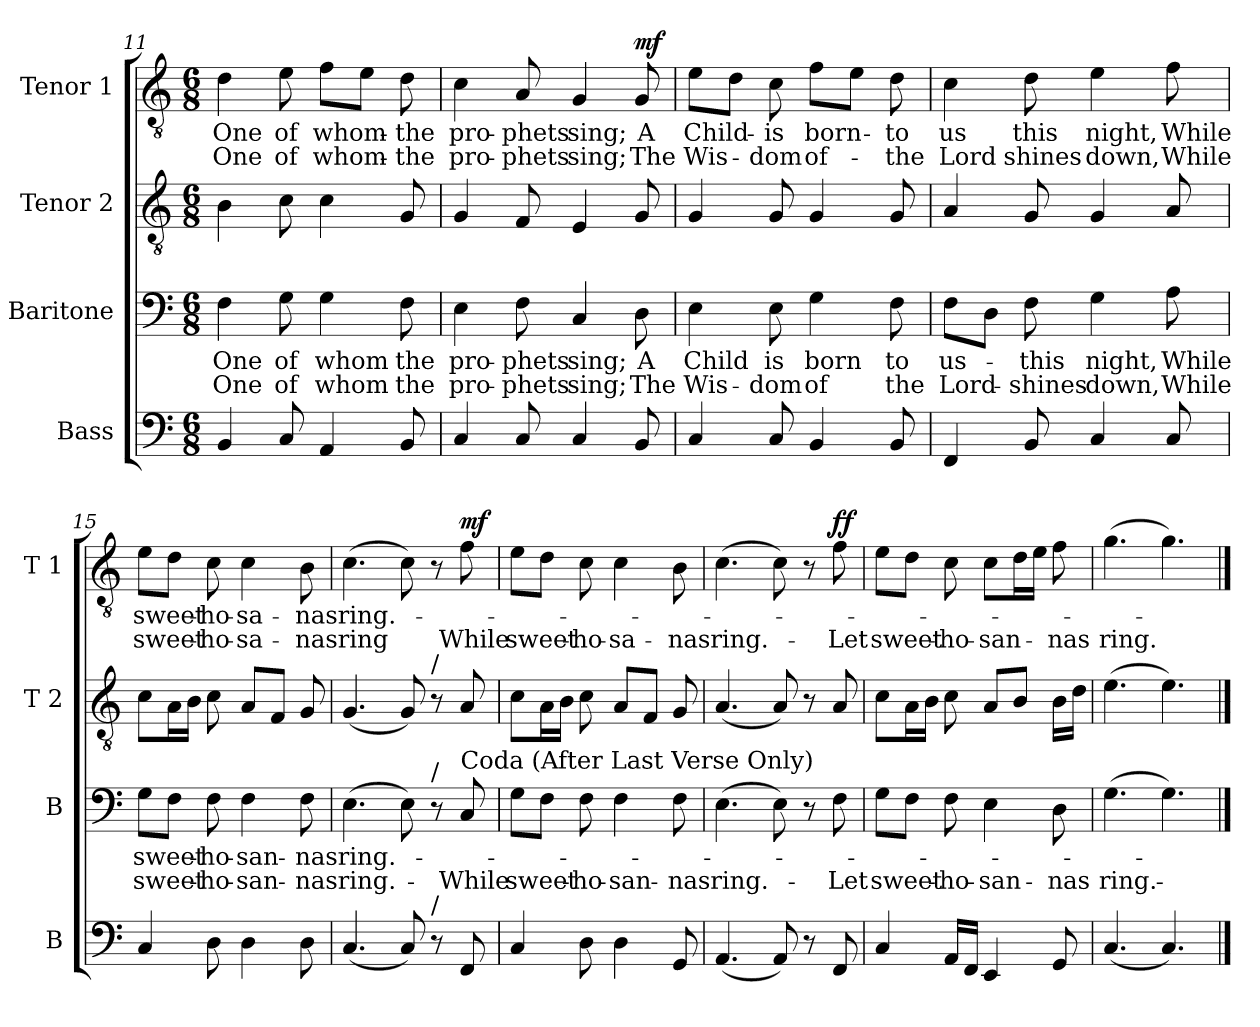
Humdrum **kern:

**kern	**kern	**text	**text	**kern	**kern	**text	**text	**dynam
*part4	*part3	*part3	*part3	*part2	*part1	*part1	*part1	*part1
*staff4	*staff3	*staff3	*staff3	*staff2	*staff1	*staff1	*staff1	*staff1
*I"Bass	*I"Baritone	*	*	*I"Tenor 2	*I"Tenor 1	*	*	*
*I'B	*I'B	*	*	*I'T 2	*I'T 1	*	*	*
*clefF4	*clefF4	*	*	*clefGv2	*clefGv2	*	*	*
*k[]	*k[]	*	*	*k[]	*k[]	*	*	*
*C:	*C:	*	*	*C:	*C:	*	*	*
*M6/8	*M6/8	*	*	*M6/8	*M6/8	*	*	*
=11	=11	=11	=11	=11	=11	=11	=11	=11
!	!	!LO:LY:b	!LO:LY:b	!	!	!LO:LY:b	!LO:LY:b	!
4BB/	4F\	One	One	4B\	4d\	One	One	.
!	!	!LO:LY:b	!LO:LY:b	!	!	!LO:LY:b	!LO:LY:b	!
8C/	8G\	of	of	8c\	8e\	of	of	.
!	!	!LO:LY:b	!LO:LY:b	!	!	!LO:LY:b	!LO:LY:b	!
4AA/	4G\	whom	whom	4c\	8f\L	whom-	whom-	.
.	.	.	.	.	8e\J	.	.	.
!	!	!LO:LY:b	!LO:LY:b	!	!	!LO:LY:b	!LO:LY:b	!
8BB/	8F\	the	the	8G/	8d\	-the	-the	.
!!LO:LB:g=z
=12	=12	=12	=12	=12	=12	=12	=12	=12
!	!	!LO:LY:b	!LO:LY:b	!	!	!LO:LY:b	!LO:LY:b	!
4C/	4E\	pro-	pro-	4G/	4c\	pro-	pro-	.
!	!	!LO:LY:b	!LO:LY:b	!	!	!LO:LY:b	!LO:LY:b	!
8C/	8F\	-phets	-phets	8F/	8A/	-phets	-phets	.
!	!	!LO:LY:b	!LO:LY:b	!	!	!LO:LY:b	!LO:LY:b	!
4C/	4C/	sing;	sing;	4E/	4G/	sing;	sing;	.
!	!	!LO:LY:b	!LO:LY:b	!	!	!LO:LY:b	!LO:LY:b	!LO:DY:a
8BB/	8D\	A	The	8G/	8G/	A	The	mf
=13	=13	=13	=13	=13	=13	=13	=13	=13
!	!	!LO:LY:b	!LO:LY:b	!	!	!LO:LY:b	!LO:LY:b	!
4C/	4E\	Child	Wis-	4G/	8e\L	Child-	Wis-	.
.	.	.	.	.	8d\J	.	.	.
!	!	!LO:LY:b	!LO:LY:b	!	!	!LO:LY:b	!LO:LY:b	!
8C/	8E\	is	-dom	8G/	8c\	-is	-dom	.
!	!	!LO:LY:b	!LO:LY:b	!	!	!LO:LY:b	!LO:LY:b	!
4BB/	4G\	born	of	4G/	8f\L	born-	of-	.
.	.	.	.	.	8e\J	.	.	.
!	!	!LO:LY:b	!LO:LY:b	!	!	!LO:LY:b	!LO:LY:b	!
8BB/	8F\	to	the	8G/	8d\	-to	-the	.
=14	=14	=14	=14	=14	=14	=14	=14	=14
!	!	!LO:LY:b	!LO:LY:b	!	!	!LO:LY:b	!LO:LY:b	!
4FF/	8F\L	us-	Lord-	4A/	4c\	us	Lord	.
.	8D\J	.	.	.	.	.	.	.
!	!	!LO:LY:b	!LO:LY:b	!	!	!LO:LY:b	!LO:LY:b	!
8BB/	8F\	-this	-shines	8G/	8d\	this	shines	.
!	!	!LO:LY:b	!LO:LY:b	!	!	!LO:LY:b	!LO:LY:b	!
4C/	4G\	night,	down,	4G/	4e\	night,	down,	.
!	!	!LO:LY:b	!LO:LY:b	!	!	!LO:LY:b	!LO:LY:b	!
8C/	8A\	While	While	8A/	8f\	While	While	.
=15	=15	=15	=15	=15	=15	=15	=15	=15
!	!	!LO:LY:b	!LO:LY:b	!	!	!LO:LY:b	!LO:LY:b	!
4C/	8G\L	sweet-	sweet-	8c\L	8e\L	sweet-	sweet-	.
.	8F\J	.	.	16A\L	8d\J	.	.	.
.	.	.	.	16B\JJ	.	.	.	.
!	!	!LO:LY:b	!LO:LY:b	!	!	!LO:LY:b	!LO:LY:b	!
8D\	8F\	-ho-	-ho-	8c\	8c\	-ho-	-ho-	.
!	!	!LO:LY:b	!LO:LY:b	!	!	!LO:LY:b	!LO:LY:b	!
4D\	4F\	-san-	-san-	8A/L	4c\	-sa-	-sa-	.
.	.	.	.	8F/J	.	.	.	.
!	!	!LO:LY:b	!LO:LY:b	!	!	!LO:LY:b	!LO:LY:b	!
8D\	8F\	-nas	-nas	8G/	8B\	-nas	-nas	.
!!LO:PB:g=z
=16	=16	=16	=16	=16	=16	=16	=16	=16
!	!	!LO:LY:b	!LO:LY:b	!	!	!LO:LY:b	!LO:LY:b	!
(<4.C/	(>4.E\	ring.-	ring.-	(<4.G/	(>4.c\	ring.-	ring	.
8C/)	8E\)	.	.	8G/)	8c\)	.	.	.
!	!	!	!	!LO:TX:a:t=/	!	!	!	!
!	!LO:TX:a:t=/	!	!	!	!	!	!	!
!LO:TX:a:t=/	!	!	!	!	!	!	!	!
8r	8r	.	.	8r	8r	.	.	.
!	!LO:TX:a:t=Coda (After Last Verse Only)	!	!	!	!	!	!	!
!	!	!	!LO:LY:b	!	!	!	!LO:LY:b	!LO:DY:a
8FF/	8C/	.	-While	8A/	8f\	.	While	mf
=17	=17	=17	=17	=17	=17	=17	=17	=17
!	!	!	!LO:LY:b	!	!	!	!LO:LY:b	!
4C/	8G\L	.	sweet-	8c\L	8e\L	.	sweet-	.
.	8F\J	.	.	16A\L	8d\J	.	.	.
.	.	.	.	16B\JJ	.	.	.	.
!	!	!	!LO:LY:b	!	!	!	!LO:LY:b	!
8D\	8F\	.	-ho-	8c\	8c\	.	-ho-	.
!	!	!	!LO:LY:b	!	!	!	!LO:LY:b	!
4D\	4F\	.	-san-	8A/L	4c\	.	-sa-	.
.	.	.	.	8F/J	.	.	.	.
!	!	!	!LO:LY:b	!	!	!	!LO:LY:b	!
8GG/	8F\	.	-nas	8G/	8B\	.	-nas	.
=18	=18	=18	=18	=18	=18	=18	=18	=18
!	!	!	!LO:LY:b	!	!	!	!LO:LY:b	!
(<4.AA/	(>4.E\	.	ring.-	(<4.A/	(>4.c\	.	ring.-	.
8AA/)	8E\)	.	.	8A/)	8c\)	.	.	.
8r	8r	.	.	8r	8r	.	.	.
!	!	!	!LO:LY:b	!	!	!	!LO:LY:b	!LO:DY:a
8FF/	8F\	.	-Let	8A/	8f\	.	-Let	ff
=19	=19	=19	=19	=19	=19	=19	=19	=19
!	!	!	!LO:LY:b	!	!	!	!LO:LY:b	!
4C/	8G\L	.	sweet-	8c\L	8e\L	.	sweet-	.
.	8F\J	.	.	16A\L	8d\J	.	.	.
.	.	.	.	16B\JJ	.	.	.	.
!	!	!	!LO:LY:b	!	!	!	!LO:LY:b	!
16AA/LL	8F\	.	-ho-	8c\	8c\	.	-ho-	.
16FF/JJ	.	.	.	.	.	.	.	.
!	!	!	!LO:LY:b	!	!	!	!LO:LY:b	!
4EE/	4E\	.	-san-	8A/L	8c\L	.	-san-	.
.	.	.	.	8B/J	16d\L	.	.	.
.	.	.	.	.	16e\JJ	.	.	.
!	!	!	!LO:LY:b	!	!	!	!LO:LY:b	!
8GG/	8D\	.	-nas	16B\LL	8f\	.	-nas	.
.	.	.	.	16d\JJ	.	.	.	.
!!LO:LB:g=z
=20	=20	=20	=20	=20	=20	=20	=20	=20
!	!	!	!LO:LY:b	!	!	!	!LO:LY:b	!
(<4.C/	(>4.G\	.	ring.-	(>4.e\	(>4.g\	.	ring.	.
4.C/)	4.G\)	.	.	4.e\)	4.g\)	.	.	.
==	==	==	==	==	==	==	==	==
*-	*-	*-	*-	*-	*-	*-	*-	*-
